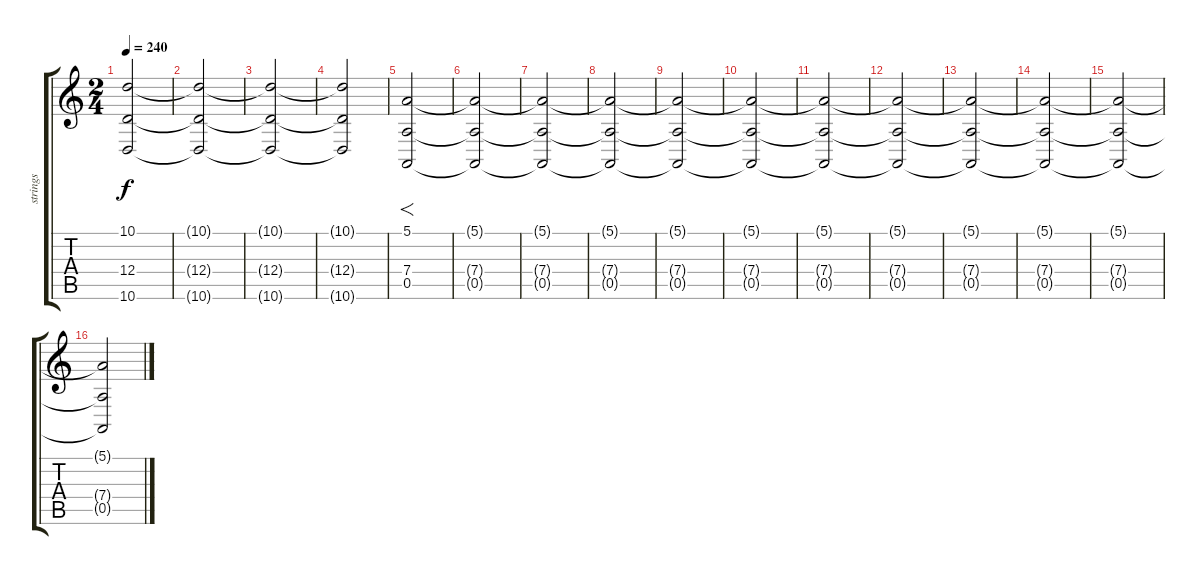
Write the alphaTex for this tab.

\track ("strings" "strings") {instrument synthstrings2}
\staff {score tabs}
\tuning (E4 B3 G3 D3 A2 E2) {hide}
\ts (2 4)
\tempo 240
\clef g2
\ks c
(10.1{t} 12.4{t} 10.6{t}).2{dy f} |
(10.1{t} 12.4{t} 10.6{t}).2 |
(10.1{t} 12.4{t} 10.6{t}).2 |
(10.1{t} 12.4{t} 10.6{t}).2 |
(5.1 7.4 0.5).2{f} |
(5.1{t} 7.4{t} 0.5{t}).2 |
(5.1{t} 7.4{t} 0.5{t}).2 |
(5.1{t} 7.4{t} 0.5{t}).2 |
(5.1{t} 7.4{t} 0.5{t}).2 |
(5.1{t} 7.4{t} 0.5{t}).2 |
(5.1{t} 7.4{t} 0.5{t}).2 |
(5.1{t} 7.4{t} 0.5{t}).2 |
(5.1{t} 7.4{t} 0.5{t}).2 |
(5.1{t} 7.4{t} 0.5{t}).2 |
(5.1{t} 7.4{t} 0.5{t}).2 |
(5.1{t} 7.4{t} 0.5{t}).2
